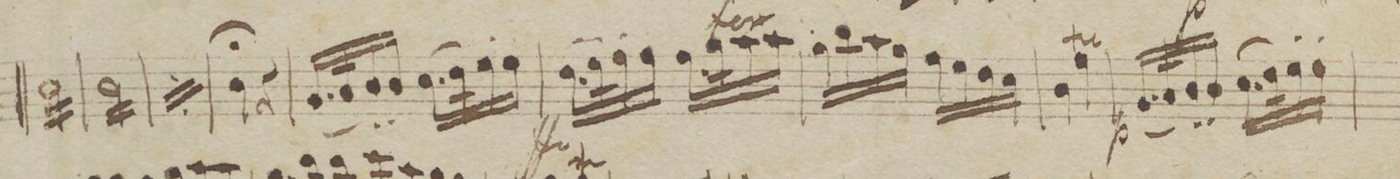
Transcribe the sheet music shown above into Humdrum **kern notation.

**kern	**dynam
*I"Violio 1mo	*
*clefG2	*
*k[b-e-a-]	*
*M2/4	*
16b-\LL	.
16b-\	.
16b-\	.
16b-\	.
16b-\	.
16b-\	.
16b-\	.
16b-\JJ	.
=179	=179
16b-\LL	.
16b-\	.
16b-\	.
16b-\	.
16b-\	.
16b-\	.
16b-\	.
16b-\JJ	.
=180	=180
*rep	*
16b-\LL	.
16b-\	.
16b-\	.
16b-\	.
16b-\	.
16b-\	.
16b-\	.
16b-\JJ	.
*Xrep	*
=181	=181
4b-;\	.
4r	.
=182	=182
(16.g/LL	.
32a-/K)	.
16b-'/	.
16b-'/JJ	.
(16.cc\LL	.
32dd\K)	.
16ee-'\	.
16ee-'\JJ	.
=183	=183
(16.dd\LL	ff
32ee-\K)	.
16ff'\	.
16ff'\JJ	.
16.ff\LL	.
32gg\K	.
16aa-\	.
16aa-\JJ	.
=184	=184
16gg\LL	.
16bb-\	.
16aa-\	.
16gg\JJ	.
16ff\LL	.
16ee-\	.
16dd\	.
16cc\JJ	.
=185	=185
4b-\	.
4ffW\	.
=186	=186
(16.g/LL	p
32a-/K)	.
16b-'/	.
16b-'/JJ	.
(16.cc\LL	.
32dd\K)	.
16ee-'\	.
16ee-'\JJ	.
=187	=187
*-	*-
